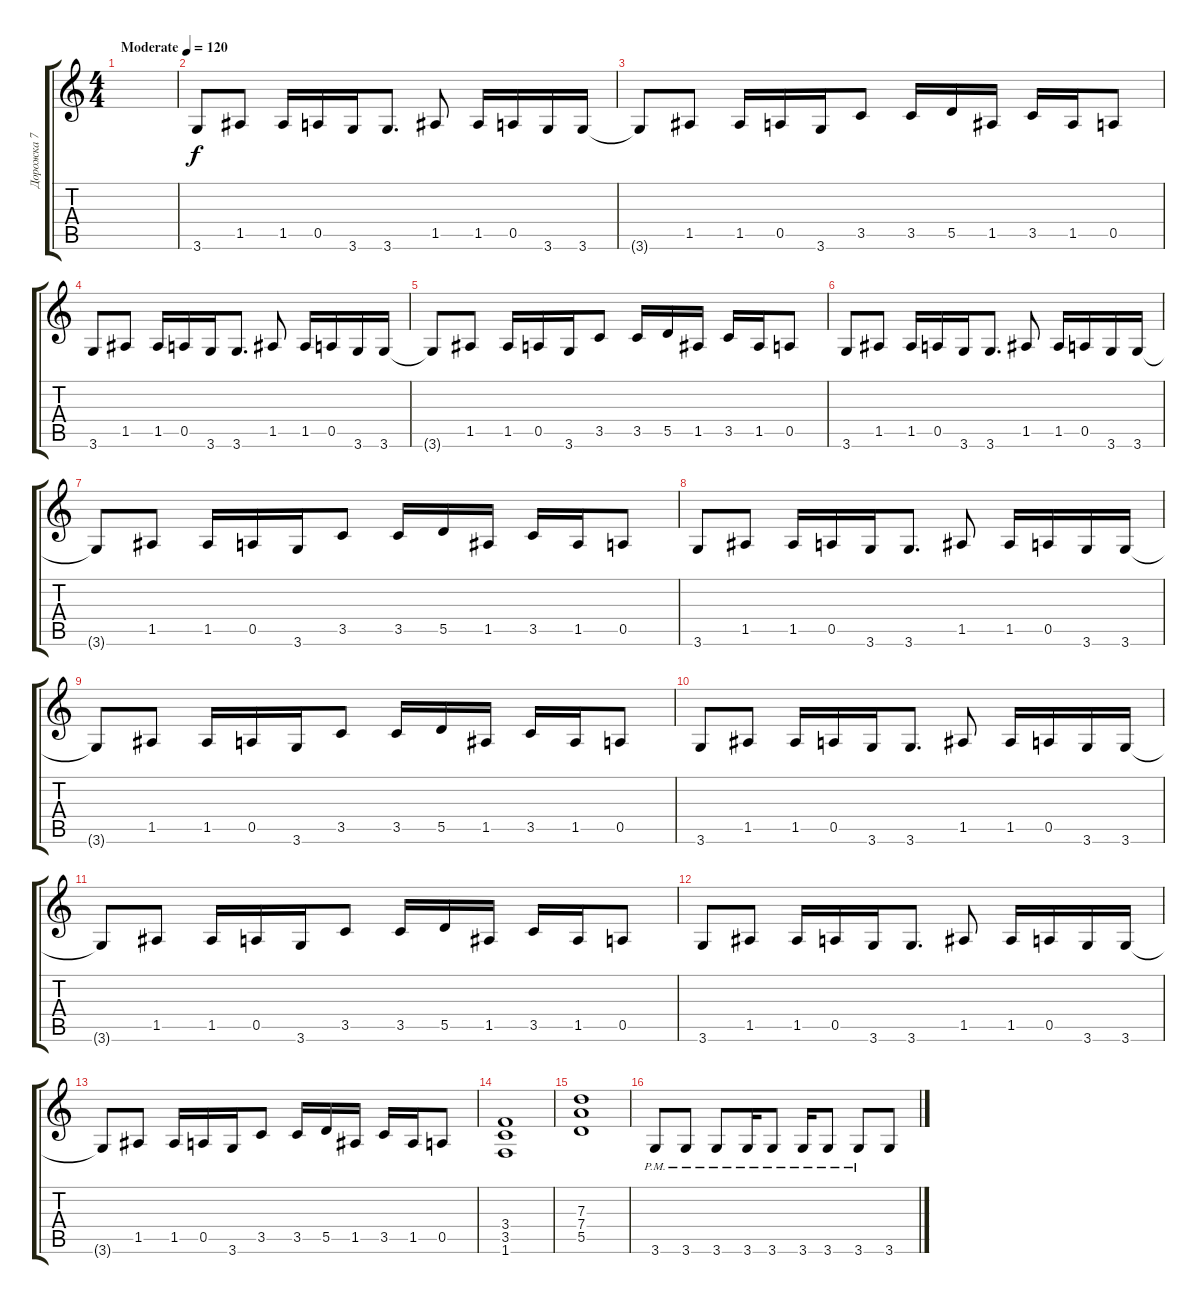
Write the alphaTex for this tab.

\track ("Дорожка 7" "Дорожка 7") {instrument distortionguitar}
\staff {score tabs}
\tuning (E4 B3 G3 D3 A2 E2) {hide}
\ts (4 4)
\tempo (120 "Moderate")
\clef g2
\ks c
|
3.6.8 1.5.8 1.5.16 0.5.16 3.6.16 3.6.8{d} 1.5.8 1.5.16 0.5.16 3.6.16 3.6.16 |
3.6{t}.8 1.5.8 1.5.16 0.5.16 3.6.16 3.5.8 3.5.16 5.5.16 1.5.16 3.5.16 1.5.16 0.5.8 |
3.6.8 1.5.8 1.5.16 0.5.16 3.6.16 3.6.8{d} 1.5.8 1.5.16 0.5.16 3.6.16 3.6.16 |
3.6{t}.8 1.5.8 1.5.16 0.5.16 3.6.16 3.5.8 3.5.16 5.5.16 1.5.16 3.5.16 1.5.16 0.5.8 |
3.6.8 1.5.8 1.5.16 0.5.16 3.6.16 3.6.8{d} 1.5.8 1.5.16 0.5.16 3.6.16 3.6.16 |
3.6{t}.8 1.5.8 1.5.16 0.5.16 3.6.16 3.5.8 3.5.16 5.5.16 1.5.16 3.5.16 1.5.16 0.5.8 |
3.6.8 1.5.8 1.5.16 0.5.16 3.6.16 3.6.8{d} 1.5.8 1.5.16 0.5.16 3.6.16 3.6.16 |
3.6{t}.8 1.5.8 1.5.16 0.5.16 3.6.16 3.5.8 3.5.16 5.5.16 1.5.16 3.5.16 1.5.16 0.5.8 |
3.6.8 1.5.8 1.5.16 0.5.16 3.6.16 3.6.8{d} 1.5.8 1.5.16 0.5.16 3.6.16 3.6.16 |
3.6{t}.8 1.5.8 1.5.16 0.5.16 3.6.16 3.5.8 3.5.16 5.5.16 1.5.16 3.5.16 1.5.16 0.5.8 |
3.6.8 1.5.8 1.5.16 0.5.16 3.6.16 3.6.8{d} 1.5.8 1.5.16 0.5.16 3.6.16 3.6.16 |
3.6{t}.8 1.5.8 1.5.16 0.5.16 3.6.16 3.5.8 3.5.16 5.5.16 1.5.16 3.5.16 1.5.16 0.5.8 |
(3.4 3.5 1.6).1 |
(7.3 7.4 5.5).1 |
3.6{pm}.8 3.6{pm}.8 3.6{pm}.8 3.6{pm}.16 3.6{pm}.8 3.6{pm}.16 3.6{pm}.8 3.6{pm}.8 3.6.8
